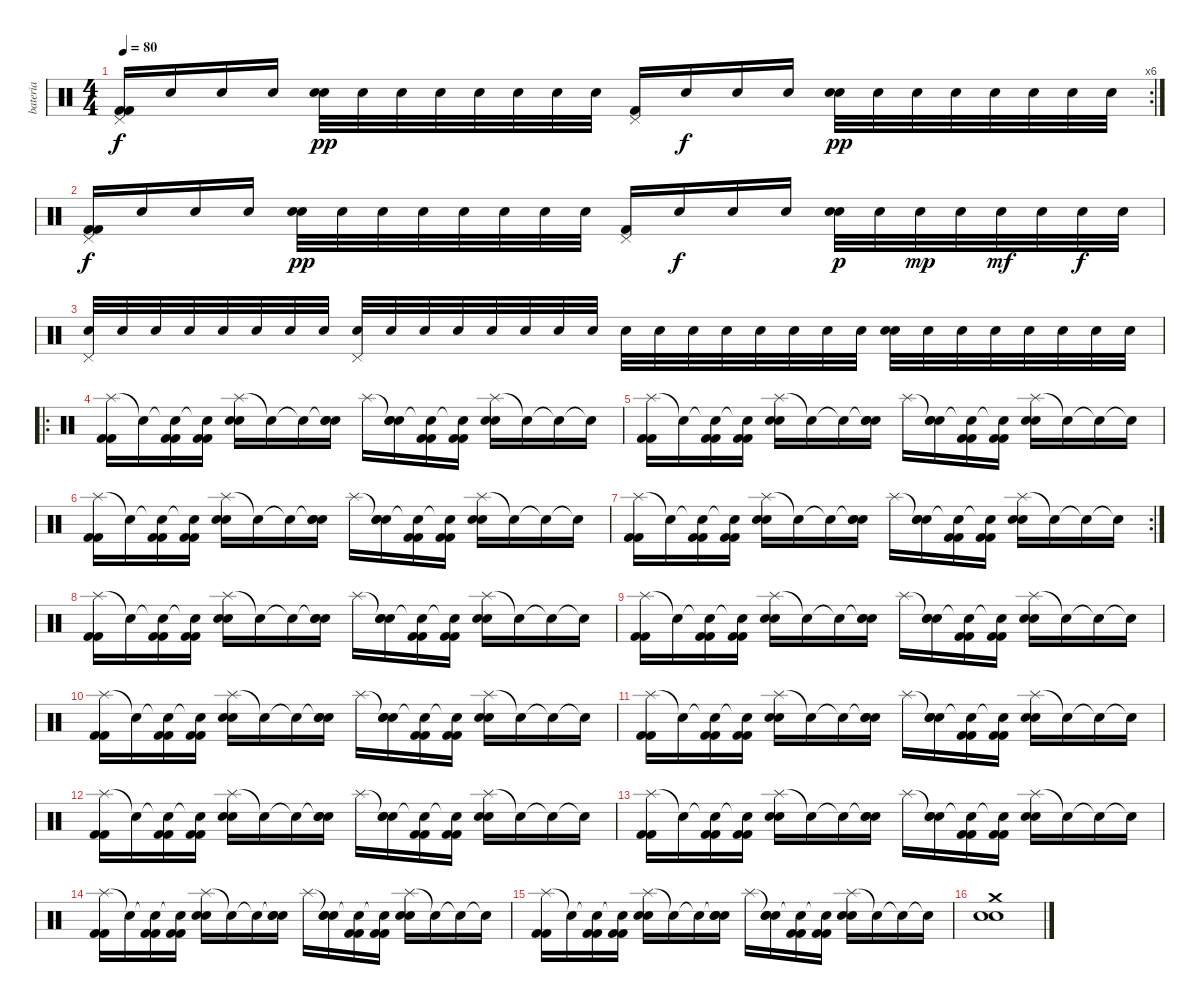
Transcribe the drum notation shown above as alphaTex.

\track ("bateria" "bateria") {instrument percussion}
\staff {score}
\articulation defaults
\rc 6
\ts (4 4)
\tempo 80
\clef neutral
\ks c
("Pedal Hi-Hat (hit)" "Kick (hit) 2" "Kick (hit) 2").16{dy f} "Snare (hit)".16 "Snare (hit)".16 "Snare (hit)".16 ("Snare (hit)" "Electric Snare (hit)").32{dy pp} "Electric Snare (hit)".32 "Electric Snare (hit)".32 "Electric Snare (hit)".32 "Electric Snare (hit)".32 "Electric Snare (hit)".32 "Electric Snare (hit)".32 "Electric Snare (hit)".32 ("Pedal Hi-Hat (hit)" "Kick (hit) 2").16 "Snare (hit)".16{dy f} "Snare (hit)".16 "Snare (hit)".16 ("Snare (hit)" "Electric Snare (hit)").32{dy pp} "Electric Snare (hit)".32 "Electric Snare (hit)".32 "Electric Snare (hit)".32 "Electric Snare (hit)".32 "Electric Snare (hit)".32 "Electric Snare (hit)".32 "Electric Snare (hit)".32 |
("Pedal Hi-Hat (hit)" "Kick (hit) 2" "Kick (hit) 2").16{dy f} "Snare (hit)".16 "Snare (hit)".16 "Snare (hit)".16 ("Snare (hit)" "Electric Snare (hit)").32{dy pp} "Electric Snare (hit)".32 "Electric Snare (hit)".32 "Electric Snare (hit)".32 "Electric Snare (hit)".32 "Electric Snare (hit)".32 "Electric Snare (hit)".32 "Electric Snare (hit)".32 ("Pedal Hi-Hat (hit)" "Kick (hit) 2").16 "Snare (hit)".16{dy f} "Snare (hit)".16 "Snare (hit)".16 ("Snare (hit)" "Electric Snare (hit)").32{dy p} "Electric Snare (hit)".32 "Electric Snare (hit)".32{dy mp} "Electric Snare (hit)".32 "Electric Snare (hit)".32{dy mf} "Electric Snare (hit)".32 "Electric Snare (hit)".32{dy f} "Electric Snare (hit)".32 |
("Pedal Hi-Hat (hit)" "Electric Snare (hit)").32 "Electric Snare (hit)".32 "Electric Snare (hit)".32 "Electric Snare (hit)".32 "Electric Snare (hit)".32 "Electric Snare (hit)".32 "Electric Snare (hit)".32 "Electric Snare (hit)".32 ("Pedal Hi-Hat (hit)" "Electric Snare (hit)").32 "Electric Snare (hit)".32 "Electric Snare (hit)".32 "Electric Snare (hit)".32 "Electric Snare (hit)".32 "Electric Snare (hit)".32 "Electric Snare (hit)".32 "Electric Snare (hit)".32 "Electric Snare (hit)".32 "Electric Snare (hit)".32 "Electric Snare (hit)".32 "Electric Snare (hit)".32 "Electric Snare (hit)".32 "Electric Snare (hit)".32 "Electric Snare (hit)".32 "Electric Snare (hit)".32 ("Snare (hit)" "Electric Snare (hit)").32 "Electric Snare (hit)".32 "Electric Snare (hit)".32 "Electric Snare (hit)".32 "Electric Snare (hit)".32 "Electric Snare (hit)".32 "Electric Snare (hit)".32 "Electric Snare (hit)".32 |
\ro
("Splash (hit)" "Kick (hit) 2" "Kick (hit) 2").16 "Snare (hit)"{t}.16 ("Snare (hit)"{t} "Kick (hit) 2" "Kick (hit) 2").16 ("Snare (hit)"{t} "Kick (hit) 2" "Kick (hit) 2").16 ("Splash (hit)" "Electric Snare (hit)" "Electric Snare (hit)").16 "Snare (hit)"{t}.16 "Snare (hit)"{t}.16 ("Snare (hit)"{t} "Electric Snare (hit)" "Electric Snare (hit)").16 "Splash (hit)".16 ("Snare (hit)"{t} "Electric Snare (hit)" "Electric Snare (hit)").16 ("Snare (hit)"{t} "Kick (hit) 2" "Kick (hit) 2").16 ("Snare (hit)"{t} "Kick (hit) 2" "Kick (hit) 2").16 ("Splash (hit)" "Electric Snare (hit)" "Electric Snare (hit)").16 "Snare (hit)"{t}.16 "Snare (hit)"{t}.16 "Snare (hit)"{t}.16 |
("Splash (hit)" "Kick (hit) 2" "Kick (hit) 2").16 "Snare (hit)"{t}.16 ("Snare (hit)"{t} "Kick (hit) 2" "Kick (hit) 2").16 ("Snare (hit)"{t} "Kick (hit) 2" "Kick (hit) 2").16 ("Splash (hit)" "Electric Snare (hit)" "Electric Snare (hit)").16 "Snare (hit)"{t}.16 "Snare (hit)"{t}.16 ("Snare (hit)"{t} "Electric Snare (hit)" "Electric Snare (hit)").16 "Splash (hit)".16 ("Snare (hit)"{t} "Electric Snare (hit)" "Electric Snare (hit)").16 ("Snare (hit)"{t} "Kick (hit) 2" "Kick (hit) 2").16 ("Snare (hit)"{t} "Kick (hit) 2" "Kick (hit) 2").16 ("Splash (hit)" "Electric Snare (hit)" "Electric Snare (hit)").16 "Snare (hit)"{t}.16 "Snare (hit)"{t}.16 "Snare (hit)"{t}.16 |
("Splash (hit)" "Kick (hit) 2" "Kick (hit) 2").16 "Snare (hit)"{t}.16 ("Snare (hit)"{t} "Kick (hit) 2" "Kick (hit) 2").16 ("Snare (hit)"{t} "Kick (hit) 2" "Kick (hit) 2").16 ("Splash (hit)" "Electric Snare (hit)" "Electric Snare (hit)").16 "Snare (hit)"{t}.16 "Snare (hit)"{t}.16 ("Snare (hit)"{t} "Electric Snare (hit)" "Electric Snare (hit)").16 "Splash (hit)".16 ("Snare (hit)"{t} "Electric Snare (hit)" "Electric Snare (hit)").16 ("Snare (hit)"{t} "Kick (hit) 2" "Kick (hit) 2").16 ("Snare (hit)"{t} "Kick (hit) 2" "Kick (hit) 2").16 ("Splash (hit)" "Electric Snare (hit)" "Electric Snare (hit)").16 "Snare (hit)"{t}.16 "Snare (hit)"{t}.16 "Snare (hit)"{t}.16 |
\rc 2
("Splash (hit)" "Kick (hit) 2" "Kick (hit) 2").16 "Snare (hit)"{t}.16 ("Snare (hit)"{t} "Kick (hit) 2" "Kick (hit) 2").16 ("Snare (hit)"{t} "Kick (hit) 2" "Kick (hit) 2").16 ("Splash (hit)" "Electric Snare (hit)" "Electric Snare (hit)").16 "Snare (hit)"{t}.16 "Snare (hit)"{t}.16 ("Snare (hit)"{t} "Electric Snare (hit)" "Electric Snare (hit)").16 "Splash (hit)".16 ("Snare (hit)"{t} "Electric Snare (hit)" "Electric Snare (hit)").16 ("Snare (hit)"{t} "Kick (hit) 2" "Kick (hit) 2").16 ("Snare (hit)"{t} "Kick (hit) 2" "Kick (hit) 2").16 ("Splash (hit)" "Electric Snare (hit)" "Electric Snare (hit)").16 "Snare (hit)"{t}.16 "Snare (hit)"{t}.16 "Snare (hit)"{t}.16 |
("Splash (hit)" "Kick (hit) 2" "Kick (hit) 2").16 "Snare (hit)"{t}.16 ("Snare (hit)"{t} "Kick (hit) 2" "Kick (hit) 2").16 ("Snare (hit)"{t} "Kick (hit) 2" "Kick (hit) 2").16 ("Splash (hit)" "Electric Snare (hit)" "Electric Snare (hit)").16 "Snare (hit)"{t}.16 "Snare (hit)"{t}.16 ("Snare (hit)"{t} "Electric Snare (hit)" "Electric Snare (hit)").16 "Splash (hit)".16 ("Snare (hit)"{t} "Electric Snare (hit)" "Electric Snare (hit)").16 ("Snare (hit)"{t} "Kick (hit) 2" "Kick (hit) 2").16 ("Snare (hit)"{t} "Kick (hit) 2" "Kick (hit) 2").16 ("Splash (hit)" "Electric Snare (hit)" "Electric Snare (hit)").16 "Snare (hit)"{t}.16 "Snare (hit)"{t}.16 "Snare (hit)"{t}.16 |
("Splash (hit)" "Kick (hit) 2" "Kick (hit) 2").16 "Snare (hit)"{t}.16 ("Snare (hit)"{t} "Kick (hit) 2" "Kick (hit) 2").16 ("Snare (hit)"{t} "Kick (hit) 2" "Kick (hit) 2").16 ("Splash (hit)" "Electric Snare (hit)" "Electric Snare (hit)").16 "Snare (hit)"{t}.16 "Snare (hit)"{t}.16 ("Snare (hit)"{t} "Electric Snare (hit)" "Electric Snare (hit)").16 "Splash (hit)".16 ("Snare (hit)"{t} "Electric Snare (hit)" "Electric Snare (hit)").16 ("Snare (hit)"{t} "Kick (hit) 2" "Kick (hit) 2").16 ("Snare (hit)"{t} "Kick (hit) 2" "Kick (hit) 2").16 ("Splash (hit)" "Electric Snare (hit)" "Electric Snare (hit)").16 "Snare (hit)"{t}.16 "Snare (hit)"{t}.16 "Snare (hit)"{t}.16 |
("Splash (hit)" "Kick (hit) 2" "Kick (hit) 2").16 "Snare (hit)"{t}.16 ("Snare (hit)"{t} "Kick (hit) 2" "Kick (hit) 2").16 ("Snare (hit)"{t} "Kick (hit) 2" "Kick (hit) 2").16 ("Splash (hit)" "Electric Snare (hit)" "Electric Snare (hit)").16 "Snare (hit)"{t}.16 "Snare (hit)"{t}.16 ("Snare (hit)"{t} "Electric Snare (hit)" "Electric Snare (hit)").16 "Splash (hit)".16 ("Snare (hit)"{t} "Electric Snare (hit)" "Electric Snare (hit)").16 ("Snare (hit)"{t} "Kick (hit) 2" "Kick (hit) 2").16 ("Snare (hit)"{t} "Kick (hit) 2" "Kick (hit) 2").16 ("Splash (hit)" "Electric Snare (hit)" "Electric Snare (hit)").16 "Snare (hit)"{t}.16 "Snare (hit)"{t}.16 "Snare (hit)"{t}.16 |
("Splash (hit)" "Kick (hit) 2" "Kick (hit) 2").16 "Snare (hit)"{t}.16 ("Snare (hit)"{t} "Kick (hit) 2" "Kick (hit) 2").16 ("Snare (hit)"{t} "Kick (hit) 2" "Kick (hit) 2").16 ("Splash (hit)" "Electric Snare (hit)" "Electric Snare (hit)").16 "Snare (hit)"{t}.16 "Snare (hit)"{t}.16 ("Snare (hit)"{t} "Electric Snare (hit)" "Electric Snare (hit)").16 "Splash (hit)".16 ("Snare (hit)"{t} "Electric Snare (hit)" "Electric Snare (hit)").16 ("Snare (hit)"{t} "Kick (hit) 2" "Kick (hit) 2").16 ("Snare (hit)"{t} "Kick (hit) 2" "Kick (hit) 2").16 ("Splash (hit)" "Electric Snare (hit)" "Electric Snare (hit)").16 "Snare (hit)"{t}.16 "Snare (hit)"{t}.16 "Snare (hit)"{t}.16 |
("Splash (hit)" "Kick (hit) 2" "Kick (hit) 2").16 "Snare (hit)"{t}.16 ("Snare (hit)"{t} "Kick (hit) 2" "Kick (hit) 2").16 ("Snare (hit)"{t} "Kick (hit) 2" "Kick (hit) 2").16 ("Splash (hit)" "Electric Snare (hit)" "Electric Snare (hit)").16 "Snare (hit)"{t}.16 "Snare (hit)"{t}.16 ("Snare (hit)"{t} "Electric Snare (hit)" "Electric Snare (hit)").16 "Splash (hit)".16 ("Snare (hit)"{t} "Electric Snare (hit)" "Electric Snare (hit)").16 ("Snare (hit)"{t} "Kick (hit) 2" "Kick (hit) 2").16 ("Snare (hit)"{t} "Kick (hit) 2" "Kick (hit) 2").16 ("Splash (hit)" "Electric Snare (hit)" "Electric Snare (hit)").16 "Snare (hit)"{t}.16 "Snare (hit)"{t}.16 "Snare (hit)"{t}.16 |
("Splash (hit)" "Kick (hit) 2" "Kick (hit) 2").16 "Snare (hit)"{t}.16 ("Snare (hit)"{t} "Kick (hit) 2" "Kick (hit) 2").16 ("Snare (hit)"{t} "Kick (hit) 2" "Kick (hit) 2").16 ("Splash (hit)" "Electric Snare (hit)" "Electric Snare (hit)").16 "Snare (hit)"{t}.16 "Snare (hit)"{t}.16 ("Snare (hit)"{t} "Electric Snare (hit)" "Electric Snare (hit)").16 "Splash (hit)".16 ("Snare (hit)"{t} "Electric Snare (hit)" "Electric Snare (hit)").16 ("Snare (hit)"{t} "Kick (hit) 2" "Kick (hit) 2").16 ("Snare (hit)"{t} "Kick (hit) 2" "Kick (hit) 2").16 ("Splash (hit)" "Electric Snare (hit)" "Electric Snare (hit)").16 "Snare (hit)"{t}.16 "Snare (hit)"{t}.16 "Snare (hit)"{t}.16 |
("Splash (hit)" "Kick (hit) 2" "Kick (hit) 2").16 "Snare (hit)"{t}.16 ("Snare (hit)"{t} "Kick (hit) 2" "Kick (hit) 2").16 ("Snare (hit)"{t} "Kick (hit) 2" "Kick (hit) 2").16 ("Splash (hit)" "Electric Snare (hit)" "Electric Snare (hit)").16 "Snare (hit)"{t}.16 "Snare (hit)"{t}.16 ("Snare (hit)"{t} "Electric Snare (hit)" "Electric Snare (hit)").16 "Splash (hit)".16 ("Snare (hit)"{t} "Electric Snare (hit)" "Electric Snare (hit)").16 ("Snare (hit)"{t} "Kick (hit) 2" "Kick (hit) 2").16 ("Snare (hit)"{t} "Kick (hit) 2" "Kick (hit) 2").16 ("Splash (hit)" "Electric Snare (hit)" "Electric Snare (hit)").16 "Snare (hit)"{t}.16 "Snare (hit)"{t}.16 "Snare (hit)"{t}.16 |
("Splash (hit)" "Kick (hit) 2" "Kick (hit) 2").16 "Snare (hit)"{t}.16 ("Snare (hit)"{t} "Kick (hit) 2" "Kick (hit) 2").16 ("Snare (hit)"{t} "Kick (hit) 2" "Kick (hit) 2").16 ("Splash (hit)" "Electric Snare (hit)" "Electric Snare (hit)").16 "Snare (hit)"{t}.16 "Snare (hit)"{t}.16 ("Snare (hit)"{t} "Electric Snare (hit)" "Electric Snare (hit)").16 "Splash (hit)".16 ("Snare (hit)"{t} "Electric Snare (hit)" "Electric Snare (hit)").16 ("Snare (hit)"{t} "Kick (hit) 2" "Kick (hit) 2").16 ("Snare (hit)"{t} "Kick (hit) 2" "Kick (hit) 2").16 ("Splash (hit)" "Electric Snare (hit)" "Electric Snare (hit)").16 "Snare (hit)"{t}.16 "Snare (hit)"{t}.16 "Snare (hit)"{t}.16 |
("Crash medium (hit)" "Electric Snare (hit)" "Electric Snare (hit)").1
